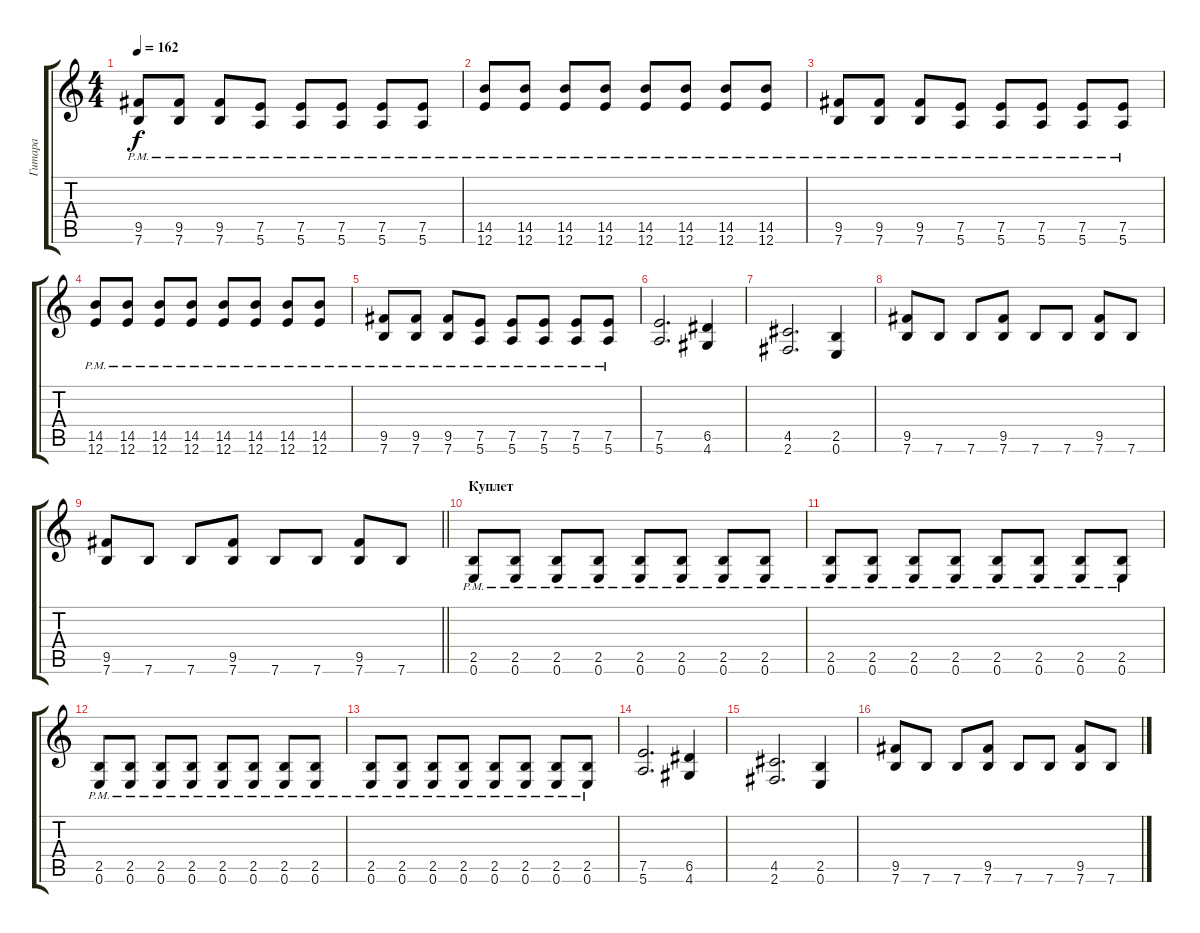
\track ("Гитара" "Гитара") {instrument distortionguitar}
\staff {score tabs}
\tuning (E4 B3 G3 D3 A2 E2) {hide}
\ts (4 4)
\tempo 162
\clef g2
\ks c
(9.5{pm} 7.6{pm}).8{dy f} (9.5{pm} 7.6{pm}).8 (9.5{pm} 7.6{pm}).8 (7.5{pm} 5.6{pm}).8 (7.5{pm} 5.6{pm}).8 (7.5{pm} 5.6{pm}).8 (7.5{pm} 5.6{pm}).8 (7.5{pm} 5.6{pm}).8 |
(14.5{pm} 12.6{pm}).8 (14.5{pm} 12.6{pm}).8 (14.5{pm} 12.6{pm}).8 (14.5{pm} 12.6{pm}).8 (14.5{pm} 12.6{pm}).8 (14.5{pm} 12.6{pm}).8 (14.5{pm} 12.6{pm}).8 (14.5{pm} 12.6{pm}).8 |
(9.5{pm} 7.6{pm}).8 (9.5{pm} 7.6{pm}).8 (9.5{pm} 7.6{pm}).8 (7.5{pm} 5.6{pm}).8 (7.5{pm} 5.6{pm}).8 (7.5{pm} 5.6{pm}).8 (7.5{pm} 5.6{pm}).8 (7.5{pm} 5.6{pm}).8 |
(14.5{pm} 12.6{pm}).8 (14.5{pm} 12.6{pm}).8 (14.5{pm} 12.6{pm}).8 (14.5{pm} 12.6{pm}).8 (14.5{pm} 12.6{pm}).8 (14.5{pm} 12.6{pm}).8 (14.5{pm} 12.6{pm}).8 (14.5{pm} 12.6{pm}).8 |
(9.5{pm} 7.6{pm}).8 (9.5{pm} 7.6{pm}).8 (9.5{pm} 7.6{pm}).8 (7.5{pm} 5.6{pm}).8 (7.5{pm} 5.6{pm}).8 (7.5{pm} 5.6{pm}).8 (7.5{pm} 5.6{pm}).8 (7.5{pm} 5.6{pm}).8 |
(7.5 5.6).2{d} (6.5 4.6).4 |
(4.5 2.6).2{d} (2.5 0.6).4 |
(9.5 7.6).8 7.6.8 7.6.8 (9.5 7.6).8 7.6.8 7.6.8 (9.5 7.6).8 7.6.8 |
\barLineRight lightlight
(9.5 7.6).8 7.6.8 7.6.8 (9.5 7.6).8 7.6.8 7.6.8 (9.5 7.6).8 7.6.8 |
\section ("" "Куплет")
(2.5{pm} 0.6{pm}).8 (2.5{pm} 0.6{pm}).8 (2.5{pm} 0.6{pm}).8 (2.5{pm} 0.6{pm}).8 (2.5{pm} 0.6{pm}).8 (2.5{pm} 0.6{pm}).8 (2.5{pm} 0.6{pm}).8 (2.5{pm} 0.6{pm}).8 |
(2.5{pm} 0.6{pm}).8 (2.5{pm} 0.6{pm}).8 (2.5{pm} 0.6{pm}).8 (2.5{pm} 0.6{pm}).8 (2.5{pm} 0.6{pm}).8 (2.5{pm} 0.6{pm}).8 (2.5{pm} 0.6{pm}).8 (2.5{pm} 0.6{pm}).8 |
(2.5{pm} 0.6{pm}).8 (2.5{pm} 0.6{pm}).8 (2.5{pm} 0.6{pm}).8 (2.5{pm} 0.6{pm}).8 (2.5{pm} 0.6{pm}).8 (2.5{pm} 0.6{pm}).8 (2.5{pm} 0.6{pm}).8 (2.5{pm} 0.6{pm}).8 |
(2.5{pm} 0.6{pm}).8 (2.5{pm} 0.6{pm}).8 (2.5{pm} 0.6{pm}).8 (2.5{pm} 0.6{pm}).8 (2.5{pm} 0.6{pm}).8 (2.5{pm} 0.6{pm}).8 (2.5{pm} 0.6{pm}).8 (2.5{pm} 0.6{pm}).8 |
(7.5 5.6).2{d} (6.5 4.6).4 |
(4.5 2.6).2{d} (2.5 0.6).4 |
(9.5 7.6).8 7.6.8 7.6.8 (9.5 7.6).8 7.6.8 7.6.8 (9.5 7.6).8 7.6.8
